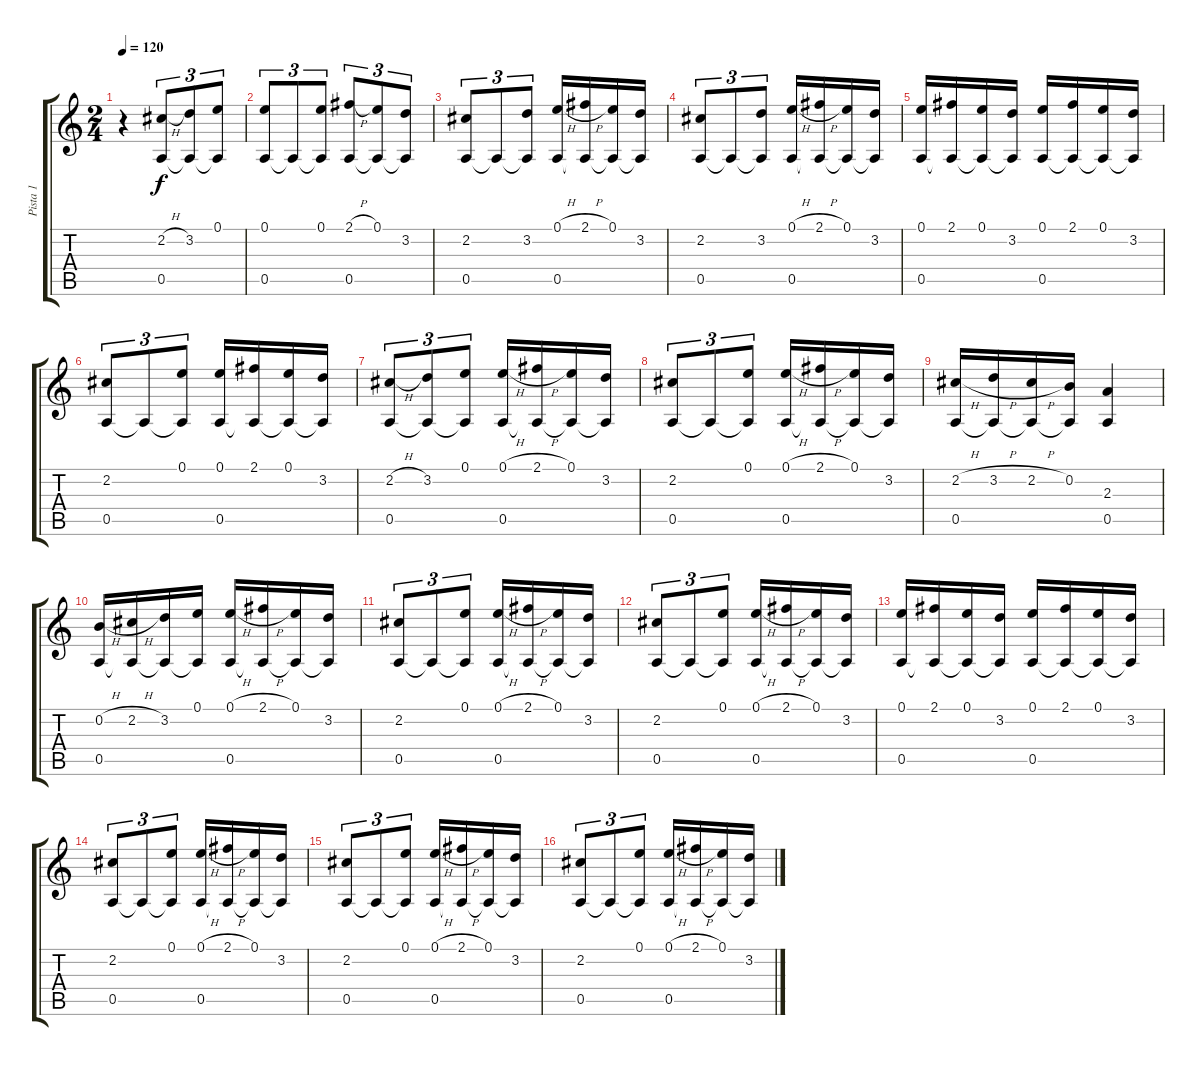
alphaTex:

\track ("Pista 1" "Pista 1") {instrument acousticguitarnylon}
\staff {score tabs}
\tuning (E4 B3 G3 D3 A2 E2) {hide}
\ts (2 4)
\tempo 120
\clef g2
\ks c
r.4{dy f instrument acousticguitarnylon} (2.2{h} 0.5).8{tu (3 2)} (3.2 0.5{t}).8{tu (3 2)} (0.1 0.5{t}).8{tu (3 2)} |
(0.1 0.5).8{tu (3 2)} 0.5{t}.8{tu (3 2)} (0.1 0.5{t}).8{tu (3 2)} (2.1{h} 0.5).8{tu (3 2)} (0.1 0.5{t}).8{tu (3 2)} (3.2 0.5{t}).8{tu (3 2)} |
(2.2 0.5).8{tu (3 2)} 0.5{t}.8{tu (3 2)} (3.2 0.5{t}).8{tu (3 2)} (0.1{h} 0.5).16 (2.1{h} 0.5{t}).16 (0.1 0.5{t}).16 (3.2 0.5{t}).16 |
(2.2 0.5).8{tu (3 2)} 0.5{t}.8{tu (3 2)} (3.2 0.5{t}).8{tu (3 2)} (0.1{h} 0.5).16 (2.1{h} 0.5{t}).16 (0.1 0.5{t}).16 (3.2 0.5{t}).16 |
(0.1 0.5).16 (2.1 0.5{t}).16 (0.1 0.5{t}).16 (3.2 0.5{t}).16 (0.1 0.5).16 (2.1 0.5{t}).16 (0.1 0.5{t}).16 (3.2 0.5{t}).16 |
(2.2 0.5).8{tu (3 2)} 0.5{t}.8{tu (3 2)} (0.1 0.5{t}).8{tu (3 2)} (0.1 0.5).16 (2.1 0.5{t}).16 (0.1 0.5{t}).16 (3.2 0.5{t}).16 |
(2.2{h} 0.5).8{tu (3 2)} (3.2 0.5{t}).8{tu (3 2)} (0.1 0.5{t}).8{tu (3 2)} (0.1{h} 0.5).16 (2.1{h} 0.5{t}).16 (0.1 0.5{t}).16 (3.2 0.5{t}).16 |
(2.2 0.5).8{tu (3 2)} 0.5{t}.8{tu (3 2)} (0.1 0.5{t}).8{tu (3 2)} (0.1{h} 0.5).16 (2.1{h} 0.5{t}).16 (0.1 0.5{t}).16 (3.2 0.5{t}).16 |
(2.2{h} 0.5).16 (3.2{h} 0.5{t}).16 (2.2{h} 0.5{t}).16 (0.2 0.5{t}).16 (2.3 0.5).4 |
(0.2{h} 0.5).16 (2.2{h} 0.5{t}).16 (3.2 0.5{t}).16 (0.1 0.5{t}).16 (0.1{h} 0.5).16 (2.1{h} 0.5{t}).16 (0.1 0.5{t}).16 (3.2 0.5{t}).16 |
(2.2 0.5).8{tu (3 2)} 0.5{t}.8{tu (3 2)} (0.1 0.5{t}).8{tu (3 2)} (0.1{h} 0.5).16 (2.1{h} 0.5{t}).16 (0.1 0.5{t}).16 (3.2 0.5{t}).16 |
(2.2 0.5).8{tu (3 2)} 0.5{t}.8{tu (3 2)} (0.1 0.5{t}).8{tu (3 2)} (0.1{h} 0.5).16 (2.1{h} 0.5{t}).16 (0.1 0.5{t}).16 (3.2 0.5{t}).16 |
(0.1 0.5).16 (2.1 0.5{t}).16 (0.1 0.5{t}).16 (3.2 0.5{t}).16 (0.1 0.5).16 (2.1 0.5{t}).16 (0.1 0.5{t}).16 (3.2 0.5{t}).16 |
(2.2 0.5).8{tu (3 2)} 0.5{t}.8{tu (3 2)} (0.1 0.5{t}).8{tu (3 2)} (0.1{h} 0.5).16 (2.1{h} 0.5{t}).16 (0.1 0.5{t}).16 (3.2 0.5{t}).16 |
(2.2 0.5).8{tu (3 2)} 0.5{t}.8{tu (3 2)} (0.1 0.5{t}).8{tu (3 2)} (0.1{h} 0.5).16 (2.1{h} 0.5{t}).16 (0.1 0.5{t}).16 (3.2 0.5{t}).16 |
(2.2 0.5).8{tu (3 2)} 0.5{t}.8{tu (3 2)} (0.1 0.5{t}).8{tu (3 2)} (0.1{h} 0.5).16 (2.1{h} 0.5{t}).16 (0.1 0.5{t}).16 (3.2 0.5{t}).16
